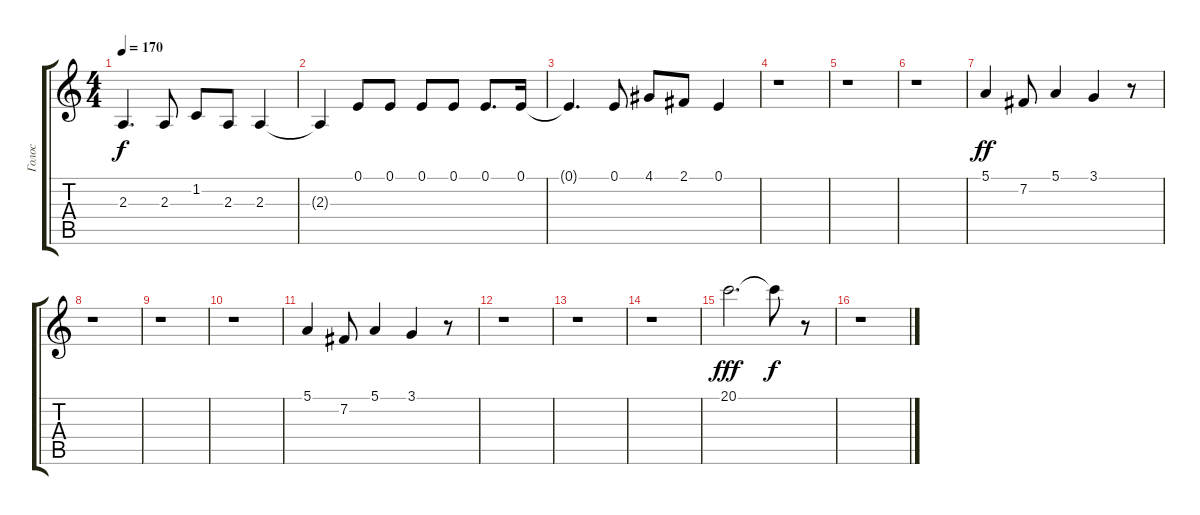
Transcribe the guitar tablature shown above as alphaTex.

\track ("Голос" "Голос") {instrument fx1rain}
\staff {score tabs}
\tuning (E4 B3 G3 D3 A2 E2) {hide}
\ts (4 4)
\tempo 170
\clef g2
\ks c
2.3{t}.4{d dy f} 2.3.8 1.2.8 2.3.8 2.3.4 |
2.3{t}.4 0.1.8 0.1.8 0.1.8 0.1.8 0.1.8{d} 0.1.16 |
0.1{t}.4{d} 0.1.8 4.1.8 2.1.8 0.1.4 |
r.1 |
r.1 |
r.1 |
5.1.4{dy ff} 7.2.8 5.1.4 3.1.4 r.8 |
r.1 |
r.1 |
r.1 |
5.1.4 7.2.8 5.1.4 3.1.4 r.8 |
r.1 |
r.1 |
r.1 |
20.1.2{d dy fff instrument synthdrum} 20.1{t}.8{dy f} r.8 |
r.1
